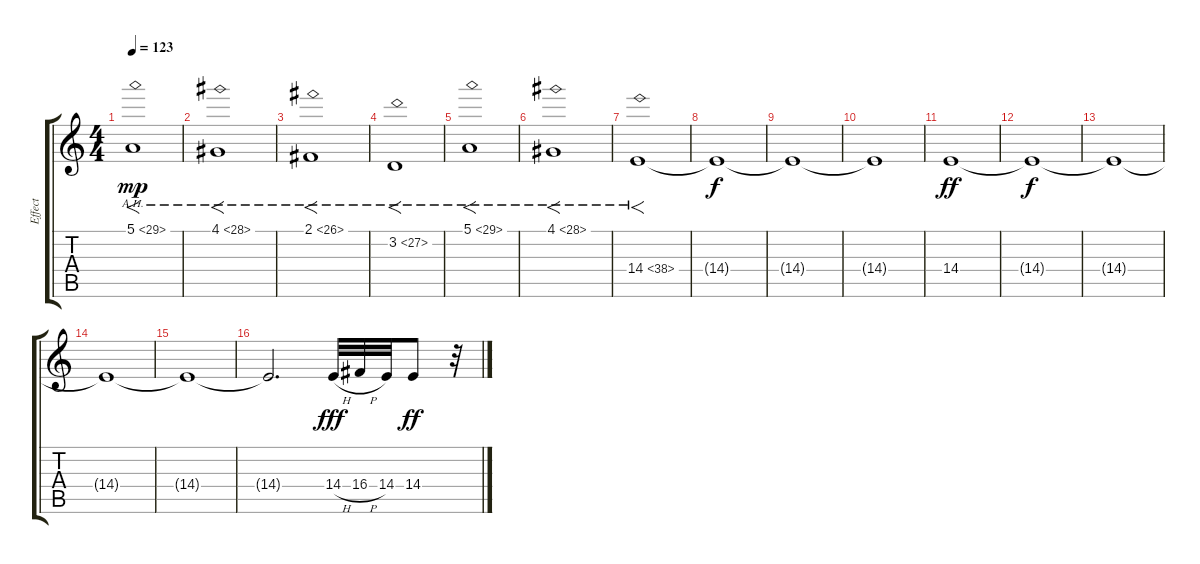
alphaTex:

\track ("Effect" "Effect") {instrument lead2sawtooth}
\staff {score tabs}
\tuning (E4 B3 G3 D3 A2 E2) {hide}
\ts (4 4)
\tempo 123
\clef g2
\ks c
5.1{ah 24}.1{f dy mp} |
4.1{ah 24}.1{f} |
2.1{ah 24}.1{f} |
3.2{ah 24}.1{f} |
5.1{ah 24}.1{f} |
4.1{ah 24}.1{f} |
14.4{ah 24}.1{f} |
14.4{t}.1{dy f} |
14.4{t}.1 |
14.4{t}.1 |
14.4.1{dy ff} |
14.4{t}.1{dy f} |
14.4{t}.1 |
14.4{t}.1 |
14.4{t}.1 |
14.4{t}.2{d} 14.4{h}.32{dy fff} 16.4{h}.32 14.4.32 14.4.8{dy ff} r.32
